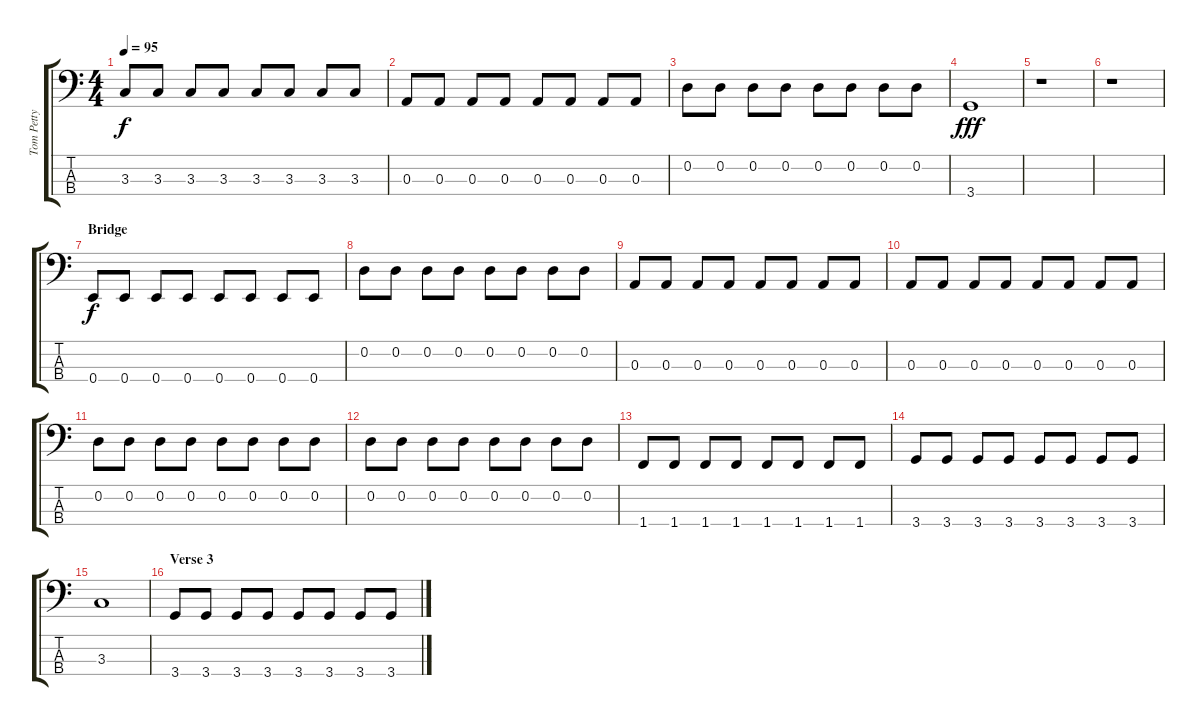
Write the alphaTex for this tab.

\track ("Tom Petty" "Tom Petty") {instrument electricbassfinger}
\staff {score tabs}
\tuning (G2 D2 A1 E1) {hide}
\ts (4 4)
\tempo 95
\clef f4
\ks c
3.3.8{dy f} 3.3.8 3.3.8 3.3.8 3.3.8 3.3.8 3.3.8 3.3.8 |
0.3.8 0.3.8 0.3.8 0.3.8 0.3.8 0.3.8 0.3.8 0.3.8 |
0.2.8 0.2.8 0.2.8 0.2.8 0.2.8 0.2.8 0.2.8 0.2.8 |
3.4.1{dy fff} |
r.1 |
r.1 |
\section ("" "Bridge")
0.4.8{dy f} 0.4.8 0.4.8 0.4.8 0.4.8 0.4.8 0.4.8 0.4.8 |
0.2.8 0.2.8 0.2.8 0.2.8 0.2.8 0.2.8 0.2.8 0.2.8 |
0.3.8 0.3.8 0.3.8 0.3.8 0.3.8 0.3.8 0.3.8 0.3.8 |
0.3.8 0.3.8 0.3.8 0.3.8 0.3.8 0.3.8 0.3.8 0.3.8 |
0.2.8 0.2.8 0.2.8 0.2.8 0.2.8 0.2.8 0.2.8 0.2.8 |
0.2.8 0.2.8 0.2.8 0.2.8 0.2.8 0.2.8 0.2.8 0.2.8 |
1.4.8 1.4.8 1.4.8 1.4.8 1.4.8 1.4.8 1.4.8 1.4.8 |
3.4.8 3.4.8 3.4.8 3.4.8 3.4.8 3.4.8 3.4.8 3.4.8 |
3.3.1 |
\section ("" "Verse 3")
3.4.8 3.4.8 3.4.8 3.4.8 3.4.8 3.4.8 3.4.8 3.4.8
